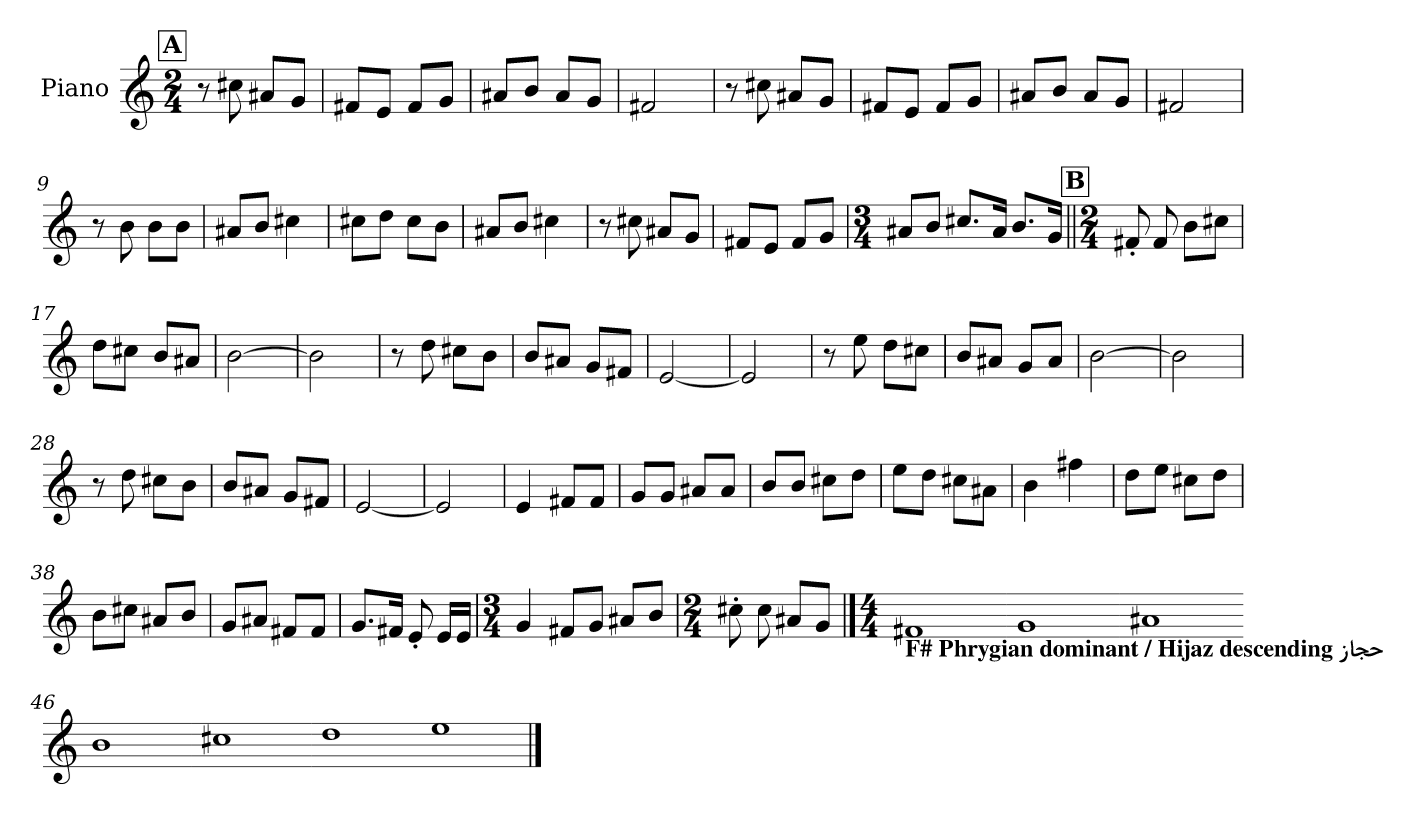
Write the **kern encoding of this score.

**kern
*part1
*staff1
*I"Piano
*I'Pno.
*clefG2
*k[]
*M2/4
*MM85
!!LO:REH:place=s1:a:B:fs=14:t=A
=1
8r
8cc#X\
8a#X/L
8g/J
=2
8f#X/L
8e/J
8f#/L
8g/J
=3
8a#X/L
8b/J
8a#/L
8g/J
=4
2f#X/
=5
8r
8cc#X\
8a#X/L
8g/J
=6
8f#X/L
8e/J
8f#/L
8g/J
=7
8a#X/L
8b/J
8a#/L
8g/J
=8
2f#X/
!!LO:LB:g=z
=9
8r
8b\
8b\L
8b\J
=10
8a#X/L
8b/J
4cc#X\
=11
8cc#X\L
8dd\J
8cc#\L
8b\J
=12
8a#X/L
8b/J
4cc#X\
=13
8r
8cc#X\
8a#X/L
8g/J
=14
8f#X/L
8e/J
8f#/L
8g/J
=15
*M3/4
8a#X/L
8b/J
8.cc#X/L
16a#/Jk
8.b/L
16g/Jk
!!LO:LB:g=z
!!LO:REH:place=s1:a:B:fs=14:t=B
=16||
*M2/4
8f#X'/
8f#/
8b\L
8cc#X\J
=17
8dd\L
8cc#X\J
8b/L
8a#X/J
=18
[2b\
=19
2b\]
=20
8r
8dd\
8cc#X\L
8b\J
=21
8b/L
8a#X/J
8g/L
8f#X/J
=22
[2e/
=23
2e/]
!!LO:LB:g=z
=24
8r
8ee\
8dd\L
8cc#X\J
=25
8b/L
8a#X/J
8g/L
8a#/J
=26
[2b\
=27
2b\]
=28
8r
8dd\
8cc#X\L
8b\J
=29
8b/L
8a#X/J
8g/L
8f#X/J
=30
[2e/
=31
2e/]
!!LO:LB:g=z
=32
4e/
8f#X/L
8f#/J
=33
8g/L
8g/J
8a#X/L
8a#/J
=34
8b/L
8b/J
8cc#X\L
8dd\J
=35
8ee\L
8dd\J
8cc#X\L
8a#X\J
=36
4b\
4ff#X\
=37
8dd\L
8ee\J
8cc#X\L
8dd\J
!!LO:LB:g=z
=38
8b\L
8cc#X\J
8a#X/L
8b/J
=39
8g/L
8a#X/J
8f#X/L
8f#/J
=40
8.g/L
16f#X/Jk
8e'/
16e/LL
16e/JJ
=41
*M3/4
4g/
8f#X/L
8g/J
8a#X/L
8b/J
=42
*M2/4
8cc#X'\
8cc#\
8a#X/L
8g/J
!!LO:LB:g=z
==43
*M4/4
!LO:TX:b:t=F# Phrygian dominant / Hijaz descending حجاز
1f#X
=44-
1g
=45-
1a#X
=46-
1b
=47-
1cc#X
=48-
1dd
=49-
1ee
==
*-
